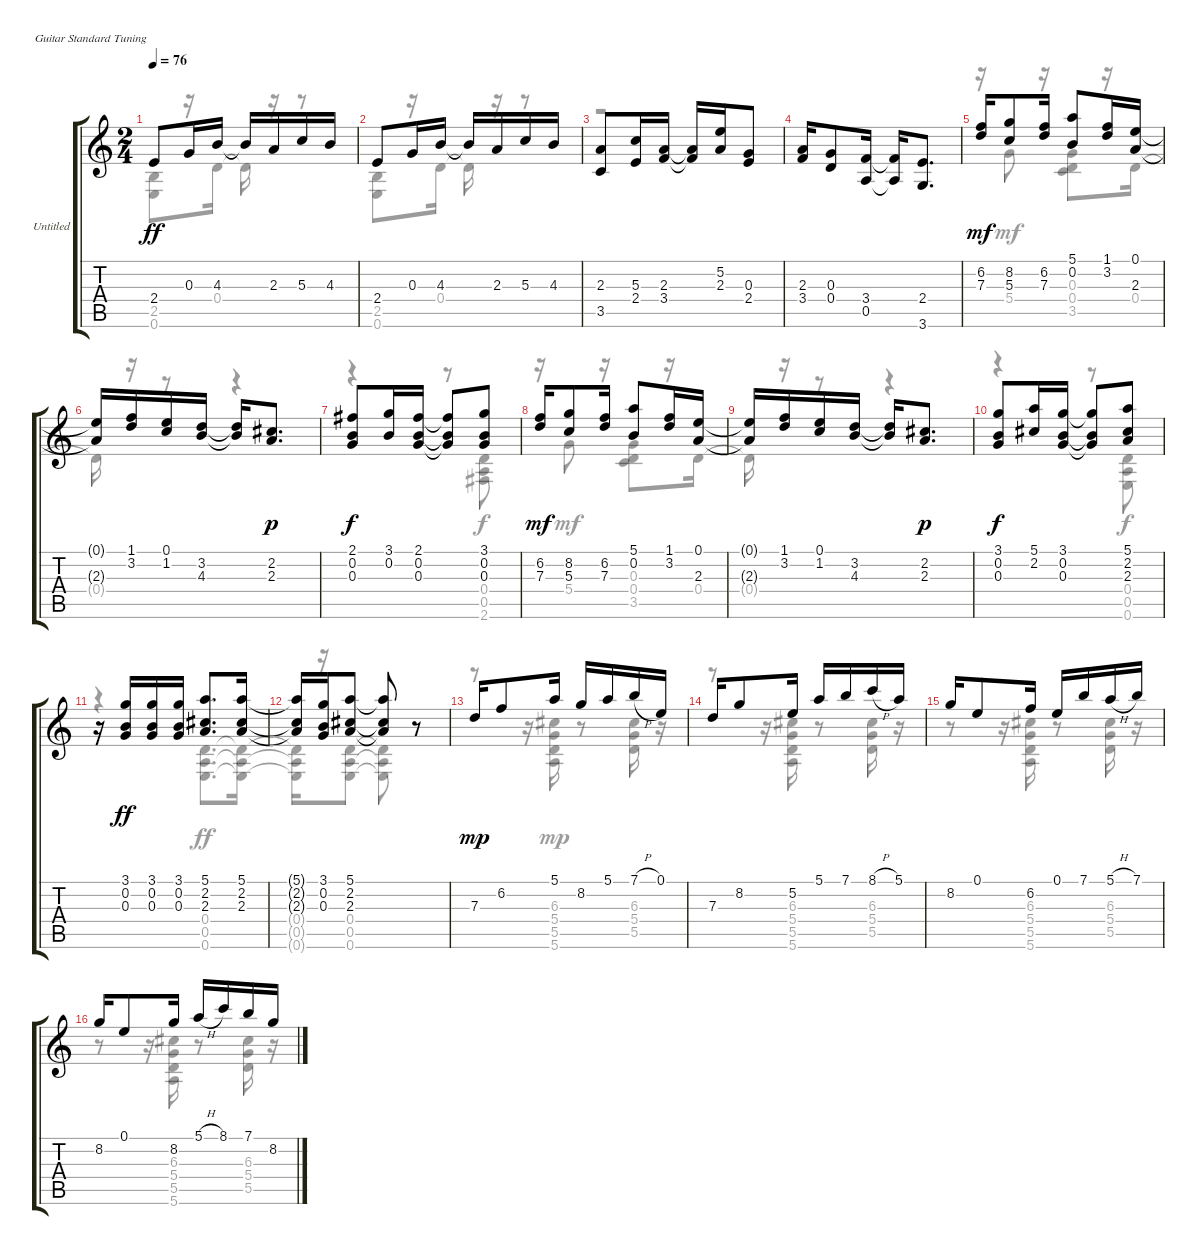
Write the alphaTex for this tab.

\bracketExtendMode groupsimilarinstruments
\firstSystemTrackNameOrientation horizontal
\otherSystemsTrackNameOrientation horizontal
\track ("Untitled" "Untitled") {instrument acousticguitarnylon}
\staff {score tabs}
\tuning (E4 B3 G3 D3 A2 E2)
\voice
\ts (2 4)
\tempo 76
\clef g2
\ks c
2.4.8{dy ff} 0.3.16 4.3.16 4.3{t}.16 2.3.16 5.3.16 4.3.16 |
2.4.8 0.3.16 4.3.16 4.3{t}.16 2.3.16 5.3.16 4.3.16 |
(2.3 3.5).8 (5.3 2.4).16 (2.3 3.4).16 (2.3{t} 3.4{t}).16 (5.2 2.3).16 (0.3 2.4).8 |
(2.3 3.4).16 (0.3 0.4).8 (3.4 0.5).16 (3.4{t} 0.5{t}).16 (2.4 3.6).8{d} |
(6.2 7.3).16{dy mf} (8.2 5.3).8 (6.2 7.3).16 (5.1 0.2).8 (1.1 3.2).16 (0.1 2.3).16 |
(0.1{t} 2.3{t}).16 (1.1 3.2).16 (0.1 1.2).16 (3.2 4.3).16 (3.2{t} 4.3{t}).16 (2.2 2.3).8{d dy p} |
(2.1 0.2 0.3).8{dy f} (3.1 0.2).16 (2.1 0.2 0.3).16 (2.1{t} 0.2{t} 0.3{t}).8 (3.1 0.2 0.3).8 |
(6.2 7.3).16{dy mf} (8.2 5.3).8 (6.2 7.3).16 (5.1 0.2).8 (1.1 3.2).16 (0.1 2.3).16 |
(0.1{t} 2.3{t}).16 (1.1 3.2).16 (0.1 1.2).16 (3.2 4.3).16 (3.2{t} 4.3{t}).16 (2.2 2.3).8{d dy p} |
(3.1 0.2 0.3).8{dy f} (5.1 2.2).16 (3.1 0.2 0.3).16 (3.1{t} 0.2{t} 0.3{t}).8 (5.1 2.2 2.3).8 |
r.16 (3.1 0.2 0.3).16{dy ff} (3.1 0.2 0.3).16 (3.1 0.2 0.3).16 (5.1 2.2 2.3).8{d} (5.1 2.2 2.3).16 |
(5.1{t} 2.2{t} 2.3{t}).16 (3.1 0.2 0.3).16 (5.1 2.2 2.3).8 (5.1{t} 2.2{t} 2.3{t}).8 r.8 |
7.3.16{dy mp} 6.2.8 5.1.16 8.2.16 5.1.16 7.1{h}.16 0.1.16 |
7.3.16 8.2.8 5.2.16 5.1.16 7.1.16 8.1{h}.16 5.1.16 |
8.2.16 0.1.8 6.2.16 0.1.16 7.1.16 5.1{h}.16 7.1.16 |
8.2.16 0.1.8 8.2.16 5.1{h}.16 8.1.16 7.1.16 8.2.16
\voice
\clef g2
\ottava regular
\simile none
\ks c
(2.5 0.6).8{dy ff} r.16 0.4.16 0.4{t}.16 r.16 r.8 |
(2.5 0.6).8 r.16 0.4.16 0.4{t}.16 r.16 r.8 |
r.1 |
|
r.16 5.4.8{dy mf} r.16 (0.3 0.4 3.5).8 r.16 0.4.16 |
0.4{t}.16 r.16 r.8 r.4 |
r.4 r.8 (0.4 0.5 2.6).8{dy f} |
r.16 5.4.8{dy mf} r.16 (0.3 0.4 3.5).8 r.16 0.4.16 |
0.4{t}.16 r.16 r.8 r.4 |
r.4 r.8 (0.4 0.5 0.6).8{dy f} |
r.4 (0.4 0.5 0.6).8{d dy ff} (0.4{t} 0.5{t} 0.6{t}).16 |
(0.4{t} 0.5{t} 0.6{t}).16 r.16 (0.4 0.5 0.6).8 (0.4{t} 0.5{t} 0.6{t}).8 r.8 |
r.8 r.16 (6.3 5.4 5.5 5.6).16{dy mp} r.8 (6.3 5.4 5.5).16 r.16 |
r.8 r.16 (6.3 5.4 5.5 5.6).16 r.8 (6.3 5.4 5.5).16 r.16 |
r.8 r.16 (6.3 5.4 5.5 5.6).16 r.8 (6.3 5.4 5.5).16 r.16 |
r.8 r.16 (6.3 5.4 5.5 5.6).16 r.8 (6.3 5.4 5.5).16 r.16
